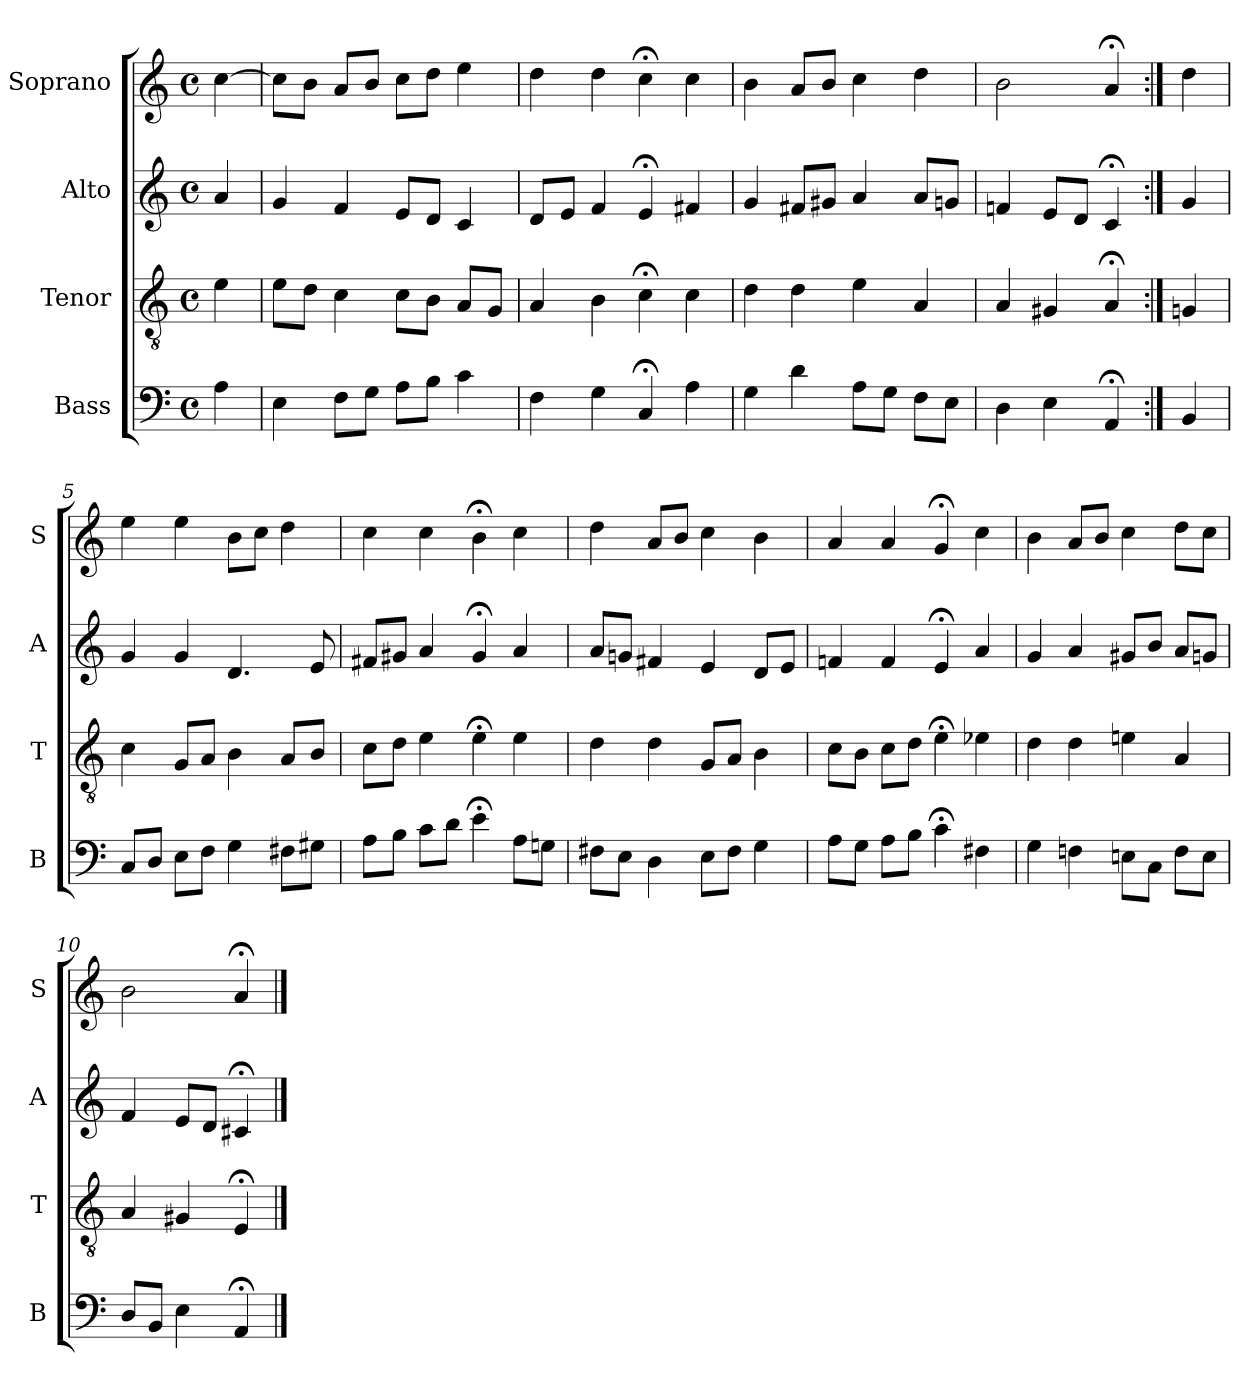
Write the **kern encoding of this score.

**kern	**kern	**kern	**kern
*part4	*part3	*part2	*part1
*staff4	*staff3	*staff2	*staff1
*I"Bass	*I"Tenor	*I"Alto	*I"Soprano
*I'B	*I'T	*I'A	*I'S
*clefF4	*clefGv2	*clefG2	*clefG2
*k[]	*k[]	*k[]	*k[]
*a:	*a:	*a:	*a:
*M4/4	*M4/4	*M4/4	*M4/4
*met(c)	*met(c)	*met(c)	*met(c)
*MM100	*MM100	*MM100	*MM100
=	=	=	=
4A	4e	4a	[4cc
=1	=1	=1	=1
4E	8eL	4g	8ccL]
.	8dJ	.	8bJ
8FL	4c	4f	8aL
8GJ	.	.	8bJ
8AL	8cL	8eL	8ccL
8BJ	8BJ	8dJ	8ddJ
4c	8AL	4c	4ee
.	8GJ	.	.
=2	=2	=2	=2
4F	4A	8dL	4dd
.	.	8eJ	.
4G	4B	4f	4dd
4C;<	4c;<	4e;<	4cc;<
4A	4c	4f#X	4cc
=3	=3	=3	=3
4G	4d	4g	4b
4d	4d	8f#XL	8aL
.	.	8g#XJ	8bJ
8AL	4e	4a	4cc
8GJ	.	.	.
8FL	4A	8aL	4dd
8EJ	.	8gnJ	.
=4	=4	=4	=4
4D	4A	4fn	2b
4E	4G#X	8eL	.
.	.	8dJ	.
4AA;<	4A;<	4c;<	4a;<
=:|!	=:|!	=:|!	=:|!
4BBi	4Gni	4g	4dd
=5	=5	=5	=5
8CiL	4ci	4g	4ee
8DJ	.	.	.
8EL	8GL	4g	4ee
8FJ	8AJ	.	.
4G	4B	4.d	8bL
.	.	.	8ccJ
8F#XL	8AL	.	4dd
8G#XJ	8BJ	8e	.
=6	=6	=6	=6
8AL	8cL	8f#XL	4cc
8BJ	8dJ	8g#XJ	.
8cL	4e	4a	4cc
8dJ	.	.	.
4e;<	4e;<	4g#;<	4b;<
8AL	4e	4a	4cc
8GnJ	.	.	.
=7	=7	=7	=7
8F#XL	4d	8aL	4dd
8EJ	.	8gnJ	.
4D	4d	4f#X	8aL
.	.	.	8bJ
8EL	8GL	4e	4cc
8F#J	8AJ	.	.
4G	4B	8dL	4b
.	.	8eJ	.
=8	=8	=8	=8
8AL	8cL	4fn	4a
8GJ	8BJ	.	.
8AL	8cL	4f	4a
8BJ	8dJ	.	.
4c;<	4e;<	4e;<	4g;<
4F#X	4e-X	4a	4cc
=9	=9	=9	=9
4G	4d	4g	4b
4Fn	4d	4a	8aL
.	.	.	8bJ
8EnL	4en	8g#XL	4cc
8CJ	.	8bJ	.
8FL	4A	8aL	8ddL
8EJ	.	8gnJ	8ccJ
=10	=10	=10	=10
8DL	4A	4f	2b
8BBJ	.	.	.
4E	4G#X	8eL	.
.	.	8dJ	.
4AA;<	4E;<	4c#X;<	4a;<
==	==	==	==
*-	*-	*-	*-
